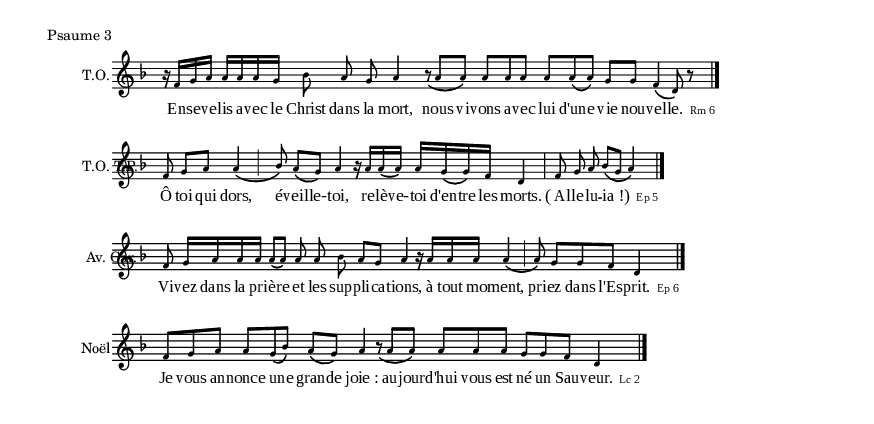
\version "2.10.0"
 \include "definitions.ly"

\markup { Psaume 3}

\relative f' { 
	\new Staff {
		\cadenzaOn
		\key f \major
		\set Staff.instrumentName = \markup{ \center-align { T.O. } }
		r16 f[ g a]
		a[ a a g]
		\times 2/3 { bes8 a g }
		a4 \pespace
		\ifIndent
		\times 2/3 { r8_\( a[ a]\) }
		\times 2/3 { a[ a a] }
		\times 2/3 { a[ a\( a\)] }
		g[ g]
		f4\( d8\) r

		\endBar
	}
	\addlyrics {
		En -- se -- ve -- lis a -- vec le Christ dans la mort, nous vi -- vons a -- vec lui d'un -- e vie nou -- vel -- le. 
	%{"(Al" -- le -- lu -- ia "!)" %}
		\markup { \citation #"Rm 6" }
	}
}



\relative f' { 
	\new Staff {
		\cadenzaOn
		\key f \major
		\set Staff.instrumentName = \markup{ \center-align { T.O. T.P. } }
		f8
		g[ a]
		\override Stem #'neutral-direction = #up
		\times 2/3 { a4\( \pespace \cesure  \pespace bes8\) }
		a[\( g\)]
		a4
		\espace
		r16 a[ a\( a\)]
		a[ g\( g\) f] 
		d4
		\barre
		\times 2/3 { f8 g a }
		bes[\( g]
		a4\)
		\endBar
	}
	\addlyrics {
		Ô toi qui dors, é -- veil -- le- -- toi, re -- lè -- ve- -- toi d'en -- tre les morts. "( Al" -- le -- lu -- "ia !)" _ _ 
		\markup { \citation #"Ep 5" }
	}
}



\relative f' { 
	\new Staff {
		\cadenzaOn
		\key f \major
		\set Staff.instrumentName = \markup{ \center-align { Av. Car. } }
		f8
		g16[ a a a]
		a8[\( a\)] \pespace
		\times 2/3 { a a bes }
		a[ g]
		a4 \pespace
		
		r16 a[ a a]
		\times 2/3 { a4\( \cesure a8\) }
		\times 2/3 { g[ g f] }
		d4
		\endBar
	}
	\addlyrics {
		Vi -- vez dans la pri -- è -- re et les sup -- pli -- ca -- tions, à tout mo -- ment, pri -- ez dans l'Es -- prit.
		\markup { \citation #"Ep 6" }
	}
}


\relative f' { 
	\new Staff {
		\cadenzaOn
		\key f \major
		\set Staff.instrumentName = \markup{ \center-align { Noël } }
		\times 2/3 { f8[ g a] }
		\times 2/3 { a[ g\( bes ]\) }
		a[\( g\)]
		a4 \pespace
		\times 2/3 { r8_\( a[ a]\) }
		\times 2/3 { a8[ a a] }
		\times 2/3 { g[ g f] }
		d4
		\endBar
	}
	\addlyrics {
		Je vous an -- nonce u -- ne gran -- de "joie :" au -- jour -- d'hui vous est né un Sau -- veur.
		\markup { \citation #"Lc 2" }
	}
}

